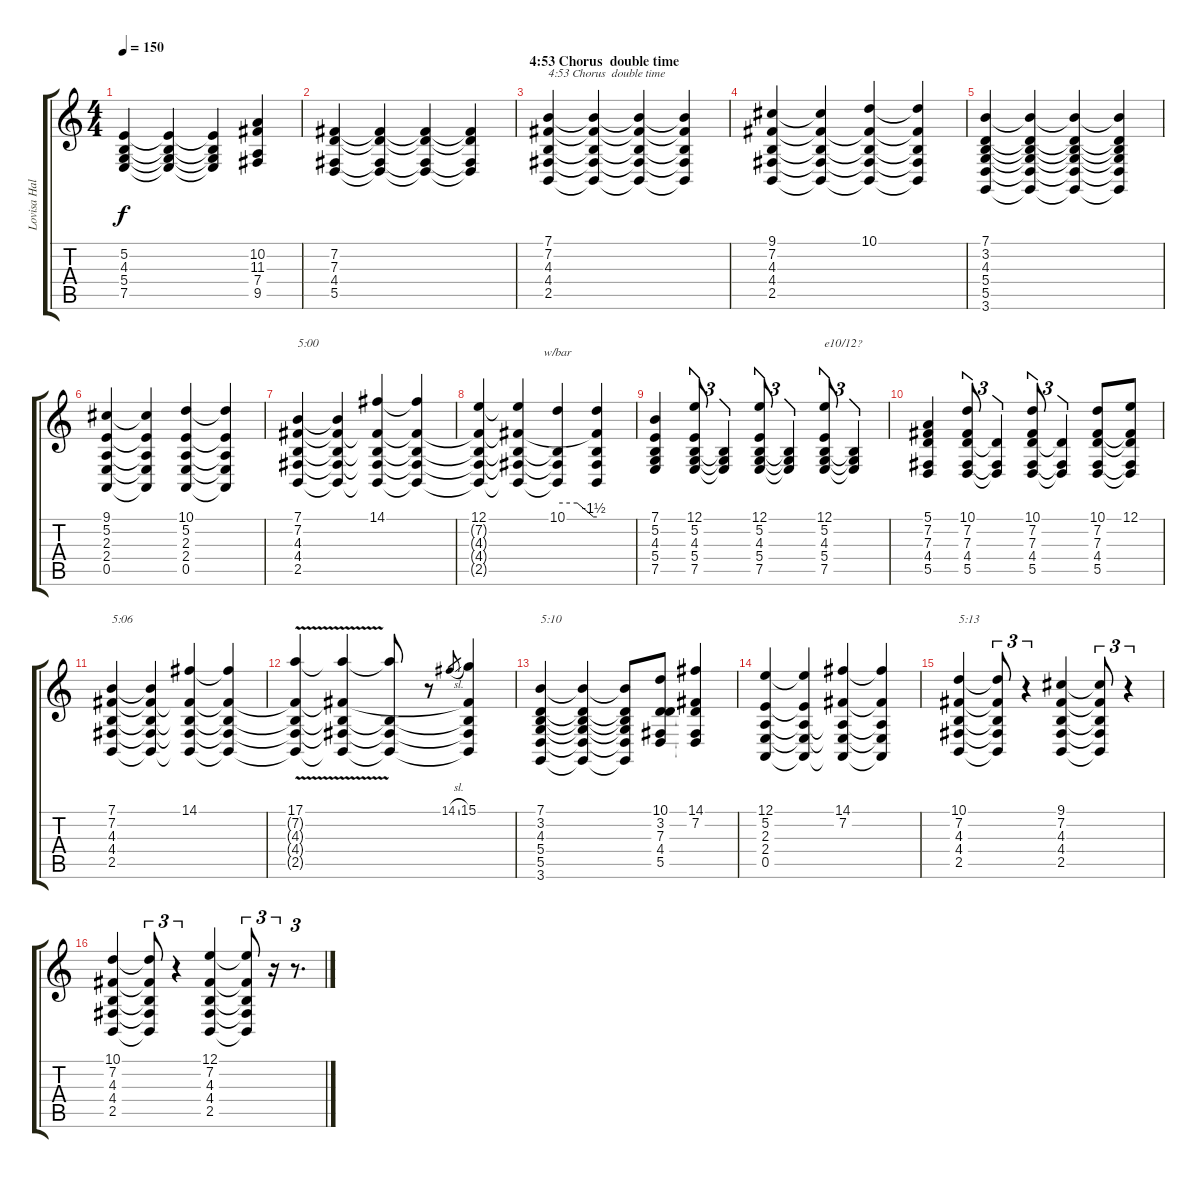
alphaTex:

\track ("Lovisa Hallstedt" "Lovisa Hal") {instrument choiraahs}
\staff {score tabs}
\tuning (E4 B3 G3 D3 A2 E2) {hide}
\ts (4 4)
\tempo 150
\clef g2
\ks c
(5.2 4.3 5.4 7.5).4{dy f} (5.2{t} 4.3{t} 5.4{t} 7.5{t}).4 (5.2{t} 4.3{t} 5.4{t} 7.5{t}).4 (10.2 11.3 7.4 9.5).4 |
(7.2 7.3 4.4 5.5).4 (7.2{t} 7.3{t} 4.4{t} 5.5{t}).4 (7.2{t} 7.3{t} 4.4{t} 5.5{t}).4 (7.2{t} 7.3{t} 4.4{t} 5.5{t}).4 |
\section ("" "4:53 Chorus  double time")
(7.1 7.2 4.3 4.4 2.5).4{txt "4:53 Chorus  double time"} (7.1{t} 7.2{t} 4.3{t} 4.4{t} 2.5{t}).4 (7.1{t} 7.2{t} 4.3{t} 4.4{t} 2.5{t}).4 (7.1{t} 7.2{t} 4.3{t} 4.4{t} 2.5{t}).4 |
(9.1 7.2 4.3 4.4 2.5).4 (9.1{t} 7.2{t} 4.3{t} 4.4{t} 2.5{t}).4 (10.1 7.2{t} 4.3{t} 4.4{t} 2.5{t}).4 (10.1{t} 7.2{t} 4.3{t} 4.4{t} 2.5{t}).4 |
(7.1 3.2 4.3 5.4 5.5 3.6).4 (7.1{t} 3.2{t} 4.3{t} 5.4{t} 5.5{t} 3.6{t}).4 (7.1{t} 3.2{t} 4.3{t} 5.4{t} 5.5{t} 3.6{t}).4 (7.1{t} 3.2{t} 4.3{t} 5.4{t} 5.5{t} 3.6{t}).4 |
(9.1 5.2 2.3 2.4 0.5).4 (9.1{t} 5.2{t} 2.3{t} 2.4{t} 0.5{t}).4 (10.1 5.2 2.3 2.4 0.5).4 (10.1{t} 5.2{t} 2.3{t} 2.4{t} 0.5{t}).4 |
(7.1 7.2 4.3 4.4 2.5).4{txt "5:00"} (7.1{t} 7.2{t} 4.3{t} 4.4{t} 2.5{t}).4 (14.1 7.2{t} 4.3{t} 4.4{t} 2.5{t}).4 (14.1{t} 7.2{t} 4.3{t} 4.4{t} 2.5{t}).4 |
(12.1 7.2{t} 4.3{t} 4.4{t} 2.5{t}).4 (12.1{t} 7.2{t} 4.3{t} 4.4{t} 2.5{t}).4 (10.1 4.3{t} 4.4{t} 2.5{t}).4{tbe (custom default 0 0 30 0 55 -6 60 -6)} (10.1{t} 7.2{t} 4.3{t} 4.4{t} 2.5{t}).4 |
(7.1 5.2 4.3 5.4 7.5).4 (12.1 5.2 4.3 5.4 7.5).8{tu (3 2)} (4.3{t} 5.4{t} 7.5{t}).4{tu (3 2)} (12.1 5.2 4.3 5.4 7.5).8{tu (3 2)} (4.3{t} 5.4{t} 7.5{t}).4{tu (3 2)} (12.1 5.2 4.3 5.4 7.5).8{tu (3 2) txt "e10/12?"} (4.3{t} 5.4{t} 7.5{t}).4{tu (3 2)} |
(5.1 7.2 7.3 4.4 5.5).4 (10.1 7.2 7.3 4.4 5.5).8{tu (3 2)} (7.3{t} 4.4{t} 5.5{t}).4{tu (3 2)} (10.1 7.2 7.3 4.4 5.5).8{tu (3 2)} (7.3{t} 4.4{t} 5.5{t}).4{tu (3 2)} (10.1 7.2 7.3 4.4 5.5).8 (12.1 7.2{t} 7.3{t} 4.4{t} 5.5{t}).8 |
(7.1 7.2 4.3 4.4 2.5).4{txt "5:06"} (7.1{t} 7.2{t} 4.3{t} 4.4{t} 2.5{t}).4 (14.1 7.2{t} 4.3{t} 4.4{t} 2.5{t}).4 (14.1{t} 7.2{t} 4.3{t} 4.4{t} 2.5{t}).4 |
(17.1{v} 7.2{t} 4.3{t} 4.4{t} 2.5{t}).4 (17.1{t} 7.2{t} 4.3{t} 4.4{t} 2.5{t}).4 (17.1{t} 4.3{t} 4.4{t} 2.5{t}).8 r.8 14.1{sl}.8{gr} (15.1 7.2{t} 4.3{t} 4.4{t} 2.5{t}).4 |
(7.1 3.2 4.3 5.4 5.5 3.6).4{txt "5:10"} (7.1{t} 3.2{t} 4.3{t} 5.4{t} 5.5{t} 3.6{t}).4 (7.1{t} 3.2{t} 4.3{t} 5.4{t} 5.5{t} 3.6{t}).8 (10.1 3.2 7.3 4.4 5.5).8 (14.1 7.2 7.3{t} 4.4{t} 5.5{t}).4 |
(12.1 5.2 2.3 2.4 0.5).4 (12.1{t} 5.2{t} 2.3{t} 2.4{t} 0.5{t}).4 (14.1 7.2 2.3{t} 2.4{t} 0.5{t}).4 (14.1{t} 7.2{t} 2.3{t} 2.4{t} 0.5{t}).4 |
(10.1 7.2 4.3 4.4 2.5).4{txt "5:13"} (10.1{t} 7.2{t} 4.3{t} 4.4{t} 2.5{t}).8{tu (3 2)} r.4{tu (3 2)} (9.1 7.2 4.3 4.4 2.5).4 (9.1{t} 7.2{t} 4.3{t} 4.4{t} 2.5{t}).8{tu (3 2)} r.4{tu (3 2)} |
(10.1 7.2 4.3 4.4 2.5).4 (10.1{t} 7.2{t} 4.3{t} 4.4{t} 2.5{t}).8{tu (3 2)} r.4{tu (3 2)} (12.1 7.2 4.3 4.4 2.5).4 (12.1{t} 7.2{t} 4.3{t} 4.4{t} 2.5{t}).8{tu (3 2)} r.16{tu (3 2) volume 6} r.8{d tu (3 2) volume 11}
